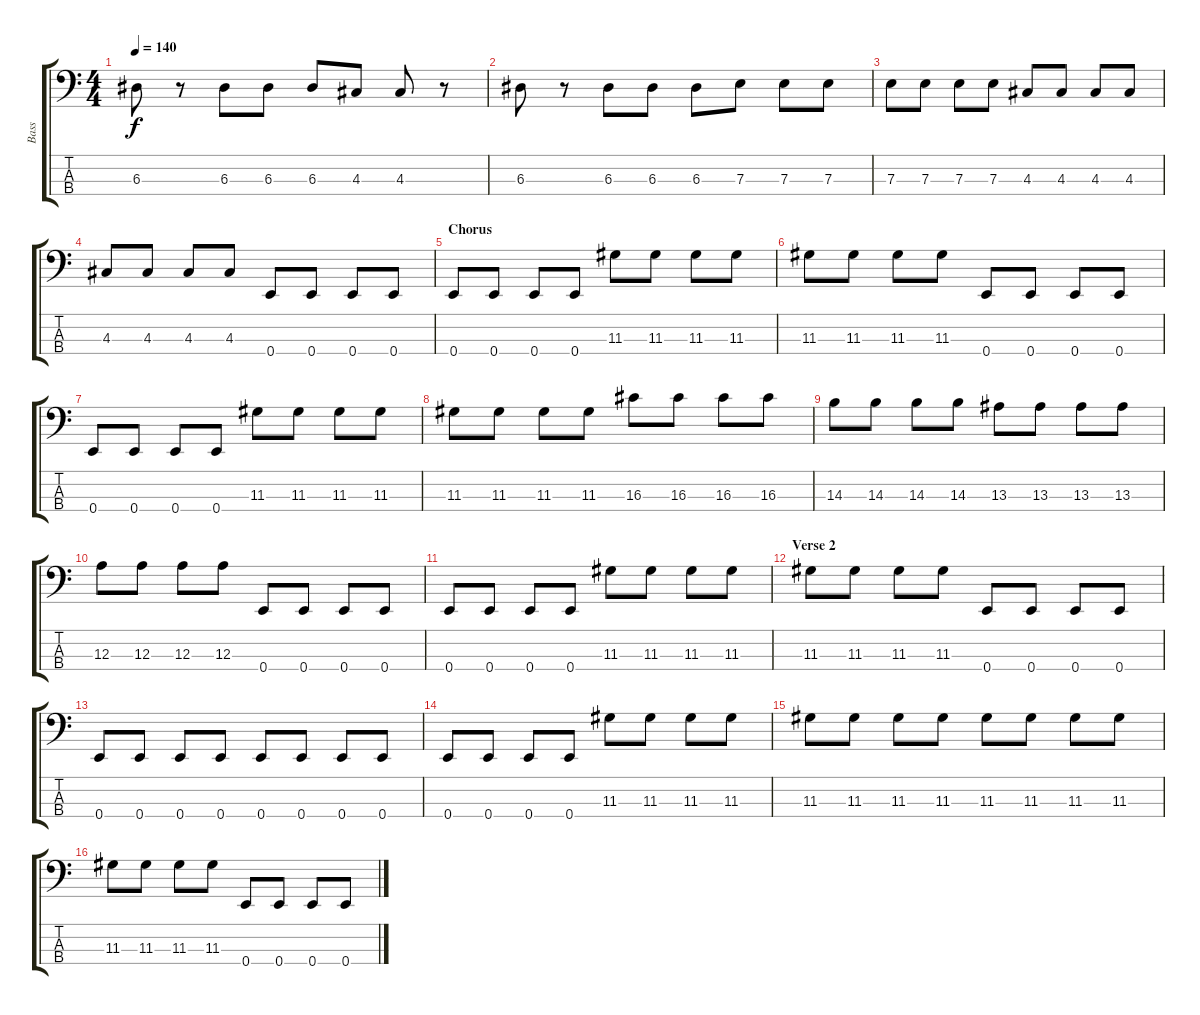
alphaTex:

\track ("Bass" "Bass") {instrument electricbasspick}
\staff {score tabs}
\tuning (G2 D2 A1 E1) {hide}
\ts (4 4)
\tempo 140
\clef f4
\ks c
6.3.8{dy f} r.8 6.3.8 6.3.8 6.3.8 4.3.8 4.3.8 r.8 |
6.3.8 r.8 6.3.8 6.3.8 6.3.8 7.3.8 7.3.8 7.3.8 |
7.3.8 7.3.8 7.3.8 7.3.8 4.3.8 4.3.8 4.3.8 4.3.8 |
4.3.8 4.3.8 4.3.8 4.3.8 0.4.8 0.4.8 0.4.8 0.4.8 |
\section ("" "Chorus")
0.4.8 0.4.8 0.4.8 0.4.8 11.3.8 11.3.8 11.3.8 11.3.8 |
11.3.8 11.3.8 11.3.8 11.3.8 0.4.8 0.4.8 0.4.8 0.4.8 |
0.4.8 0.4.8 0.4.8 0.4.8 11.3.8 11.3.8 11.3.8 11.3.8 |
11.3.8 11.3.8 11.3.8 11.3.8 16.3.8 16.3.8 16.3.8 16.3.8 |
14.3.8 14.3.8 14.3.8 14.3.8 13.3.8 13.3.8 13.3.8 13.3.8 |
12.3.8 12.3.8 12.3.8 12.3.8 0.4.8 0.4.8 0.4.8 0.4.8 |
0.4.8 0.4.8 0.4.8 0.4.8 11.3.8 11.3.8 11.3.8 11.3.8 |
\section ("" "Verse 2")
11.3.8 11.3.8 11.3.8 11.3.8 0.4.8 0.4.8 0.4.8 0.4.8 |
0.4.8 0.4.8 0.4.8 0.4.8 0.4.8 0.4.8 0.4.8 0.4.8 |
0.4.8 0.4.8 0.4.8 0.4.8 11.3.8 11.3.8 11.3.8 11.3.8 |
11.3.8 11.3.8 11.3.8 11.3.8 11.3.8 11.3.8 11.3.8 11.3.8 |
11.3.8 11.3.8 11.3.8 11.3.8 0.4.8 0.4.8 0.4.8 0.4.8
